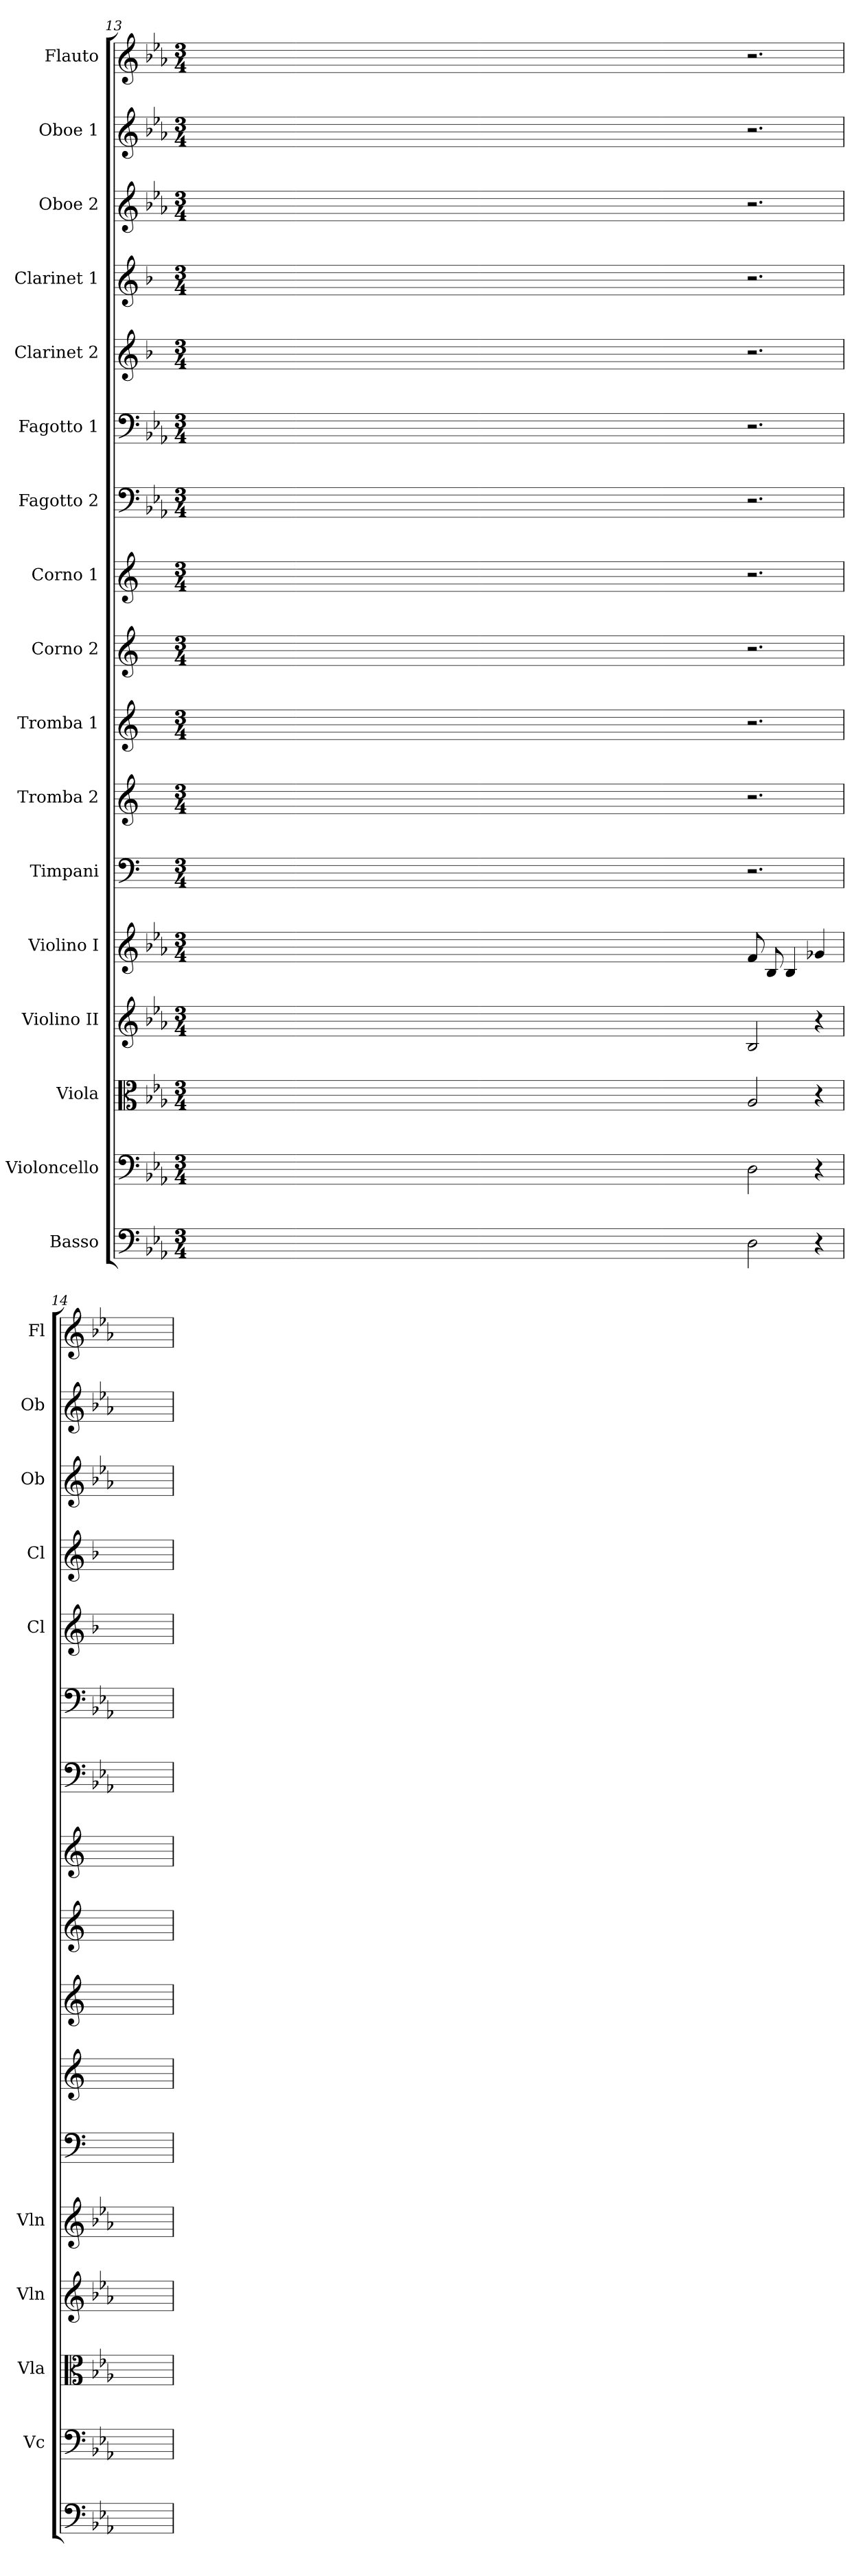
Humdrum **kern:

**kern	**kern	**kern	**kern	**kern	**kern	**kern	**kern	**kern	**kern	**kern	**kern	**kern	**kern	**kern	**kern	**kern
*part17	*part16	*part15	*part14	*part13	*part12	*part11	*part10	*part9	*part8	*part7	*part6	*part5	*part4	*part3	*part2	*part1
*staff17	*staff16	*staff15	*staff14	*staff13	*staff12	*staff11	*staff10	*staff9	*staff8	*staff7	*staff6	*staff5	*staff4	*staff3	*staff2	*staff1
*I"Basso	*I"Violoncello	*I"Viola	*I"Violino II	*I"Violino I	*I"Timpani	*I"Tromba 2	*I"Tromba 1	*I"Corno 2	*I"Corno 1	*I"Fagotto 2	*I"Fagotto 1	*I"Clarinet 2	*I"Clarinet 1	*I"Oboe 2	*I"Oboe 1	*I"Flauto
*	*I'Vc	*I'Vla	*I'Vln	*I'Vln	*	*	*	*	*	*	*	*I'Cl	*I'Cl	*I'Ob	*I'Ob	*I'Fl
*clefF4	*clefF4	*clefC3	*clefG2	*clefG2	*clefF4	*clefG2	*clefG2	*clefG2	*clefG2	*clefF4	*clefF4	*clefG2	*clefG2	*clefG2	*clefG2	*clefG2
*ITrd7c12	*	*	*	*	*	*ITrd-2c-3	*ITrd-2c-3	*ITrd5c9	*ITrd5c9	*	*	*ITrd1c2	*ITrd1c2	*	*	*
*k[b-e-a-]	*k[b-e-a-]	*k[b-e-a-]	*k[b-e-a-]	*k[b-e-a-]	*	*	*	*	*	*k[b-e-a-]	*k[b-e-a-]	*k[b-e-a-]	*k[b-e-a-]	*k[b-e-a-]	*k[b-e-a-]	*k[b-e-a-]
*M3/4	*M3/4	*M3/4	*M3/4	*M3/4	*M3/4	*M3/4	*M3/4	*M3/4	*M3/4	*M3/4	*M3/4	*M3/4	*M3/4	*M3/4	*M3/4	*M3/4
=13	=13	=13	=13	=13	=13	=13	=13	=13	=13	=13	=13	=13	=13	=13	=13	=13
2.ryy	2.ryy	2.ryy	2.ryy	2.ryy	2.ryy	2.ryy	2.ryy	2.ryy	2.ryy	2.ryy	2.ryy	2.ryy	2.ryy	2.ryy	2.ryy	2.ryy
4ryy	4ryy	4ryy	4ryy	4ryy	4ryy	4ryy	4ryy	4ryy	4ryy	4ryy	4ryy	4ryy	4ryy	4ryy	4ryy	4ryy
1ryy	1ryy	1ryy	1ryy	1ryy	1ryy	1ryy	1ryy	1ryy	1ryy	1ryy	1ryy	1ryy	1ryy	1ryy	1ryy	1ryy
1ryy	1ryy	1ryy	1ryy	1ryy	1ryy	1ryy	1ryy	1ryy	1ryy	1ryy	1ryy	1ryy	1ryy	1ryy	1ryy	1ryy
1ryy	1ryy	1ryy	1ryy	1ryy	1ryy	1ryy	1ryy	1ryy	1ryy	1ryy	1ryy	1ryy	1ryy	1ryy	1ryy	1ryy
1ryy	1ryy	1ryy	1ryy	1ryy	1ryy	1ryy	1ryy	1ryy	1ryy	1ryy	1ryy	1ryy	1ryy	1ryy	1ryy	1ryy
1ryy	1ryy	1ryy	1ryy	1ryy	1ryy	1ryy	1ryy	1ryy	1ryy	1ryy	1ryy	1ryy	1ryy	1ryy	1ryy	1ryy
1ryy	1ryy	1ryy	1ryy	1ryy	1ryy	1ryy	1ryy	1ryy	1ryy	1ryy	1ryy	1ryy	1ryy	1ryy	1ryy	1ryy
1ryy	1ryy	1ryy	1ryy	1ryy	1ryy	1ryy	1ryy	1ryy	1ryy	1ryy	1ryy	1ryy	1ryy	1ryy	1ryy	1ryy
2DD	2D	2A-	2B-	8f	2.r	2.r	2.r	2.r	2.r	2.r	2.r	2.r	2.r	2.r	2.r	2.r
.	.	.	.	8B-	.	.	.	.	.	.	.	.	.	.	.	.
.	.	.	.	4B-	.	.	.	.	.	.	.	.	.	.	.	.
4r	4r	4r	4r	4g-X	.	.	.	.	.	.	.	.	.	.	.	.
=14	=14	=14	=14	=14	=14	=14	=14	=14	=14	=14	=14	=14	=14	=14	=14	=14
4ryy	4ryy	4ryy	4ryy	4ryy	4ryy	4ryy	4ryy	4ryy	4ryy	4ryy	4ryy	4ryy	4ryy	4ryy	4ryy	4ryy
=	=	=	=	=	=	=	=	=	=	=	=	=	=	=	=	=
*-	*-	*-	*-	*-	*-	*-	*-	*-	*-	*-	*-	*-	*-	*-	*-	*-
